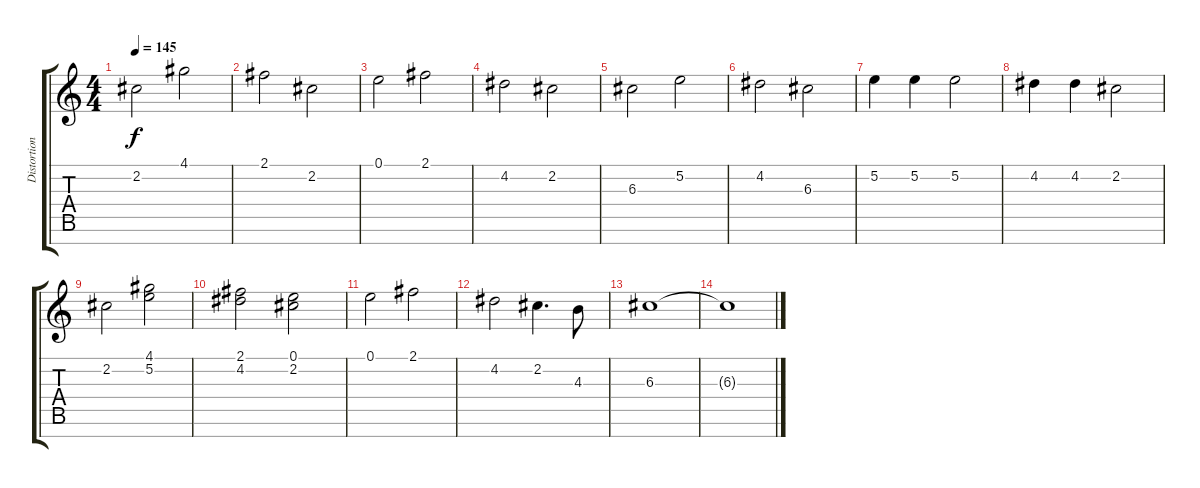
\track ("Distortion Guitar 1" "Distortion") {instrument distortionguitar}
\staff {score tabs}
\tuning (E4 B3 G3 D3 A2 E2 B1) {hide}
\ts (4 4)
\tempo 145
\clef g2
\ks c
2.2.2{dy f} 4.1.2 |
2.1.2 2.2.2 |
0.1.2 2.1.2 |
4.2.2 2.2.2 |
6.3.2 5.2.2 |
4.2.2 6.3.2 |
5.2.4 5.2.4 5.2.2 |
4.2.4 4.2.4 2.2.2 |
2.2.2 (4.1 5.2).2 |
(2.1 4.2).2 (0.1 2.2).2 |
0.1.2 2.1.2 |
4.2.2 2.2.4{d} 4.3.8 |
6.3.1 |
6.3{t}.1
